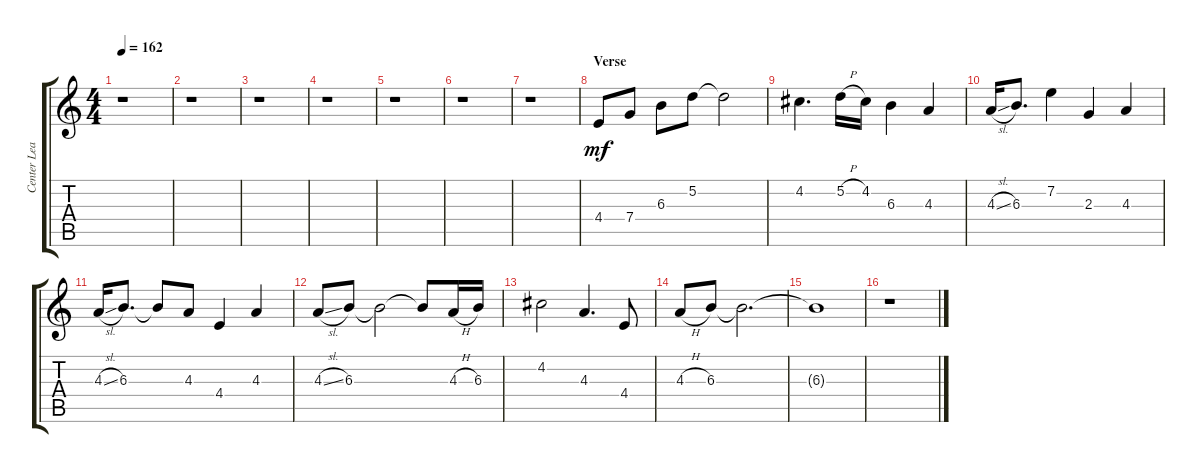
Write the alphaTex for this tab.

\track ("Center Lead 2" "Center Lea") {instrument overdrivenguitar}
\staff {score tabs}
\tuning (D4 A3 F3 C3 G2 C2) {hide}
\ts (4 4)
\tempo 162
\clef g2
\ks aminor
r.1{dy mf} |
r.1 |
r.1 |
r.1 |
r.1 |
r.1 |
r.1 |
\section ("" "Verse")
4.4.8 7.4.8 6.3.8 5.2.8 5.2{t}.2 |
4.2.4{d} 5.2{h}.16 4.2.16 6.3.4 4.3.4 |
4.3{sl}.16 6.3.8{d} 7.2.4 2.3.4 4.3.4 |
4.3{sl}.16 6.3.8{d} 6.3{t}.8 4.3.8 4.4.4 4.3.4 |
4.3{sl}.8 6.3.8 6.3{t}.2 6.3{t}.8 4.3{h}.16 6.3.16 |
4.2.2 4.3.4{d} 4.4.8 |
4.3{h}.8 6.3.8 6.3{t}.2{d} |
6.3{t}.1 |
r.1
